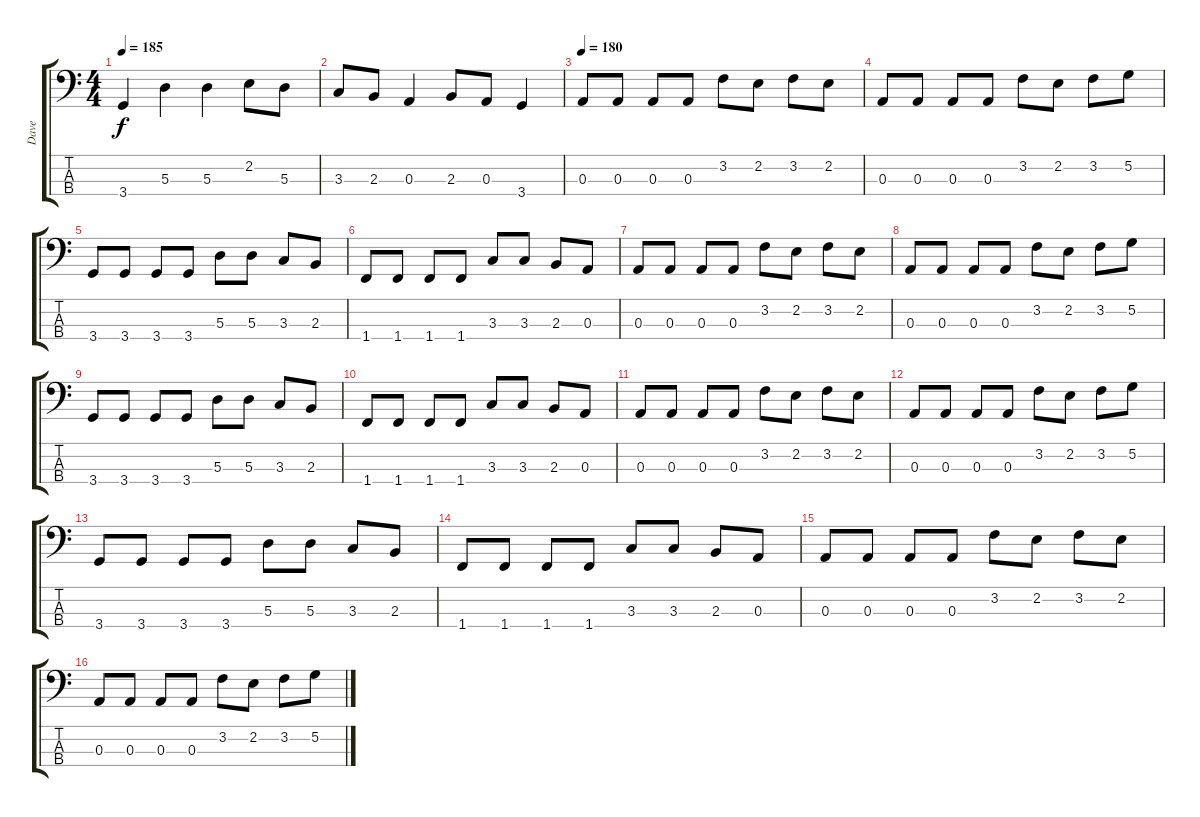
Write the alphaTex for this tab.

\track ("Dave" "Dave") {instrument electricbassfinger}
\staff {score tabs}
\tuning (G2 D2 A1 E1) {hide}
\ts (4 4)
\tempo 185
\clef f4
\ks c
3.4.4{dy f} 5.3.4 5.3.4 2.2.8 5.3.8 |
3.3.8 2.3.8 0.3.4 2.3.8 0.3.8 3.4.4 |
\tempo 180
0.3.8 0.3.8 0.3.8 0.3.8 3.2.8 2.2.8 3.2.8 2.2.8 |
0.3.8 0.3.8 0.3.8 0.3.8 3.2.8 2.2.8 3.2.8 5.2.8 |
3.4.8 3.4.8 3.4.8 3.4.8 5.3.8 5.3.8 3.3.8 2.3.8 |
1.4.8 1.4.8 1.4.8 1.4.8 3.3.8 3.3.8 2.3.8 0.3.8 |
0.3.8 0.3.8 0.3.8 0.3.8 3.2.8 2.2.8 3.2.8 2.2.8 |
0.3.8 0.3.8 0.3.8 0.3.8 3.2.8 2.2.8 3.2.8 5.2.8 |
3.4.8 3.4.8 3.4.8 3.4.8 5.3.8 5.3.8 3.3.8 2.3.8 |
1.4.8 1.4.8 1.4.8 1.4.8 3.3.8 3.3.8 2.3.8 0.3.8 |
0.3.8 0.3.8 0.3.8 0.3.8 3.2.8 2.2.8 3.2.8 2.2.8 |
0.3.8 0.3.8 0.3.8 0.3.8 3.2.8 2.2.8 3.2.8 5.2.8 |
3.4.8 3.4.8 3.4.8 3.4.8 5.3.8 5.3.8 3.3.8 2.3.8 |
1.4.8 1.4.8 1.4.8 1.4.8 3.3.8 3.3.8 2.3.8 0.3.8 |
0.3.8 0.3.8 0.3.8 0.3.8 3.2.8 2.2.8 3.2.8 2.2.8 |
0.3.8 0.3.8 0.3.8 0.3.8 3.2.8 2.2.8 3.2.8 5.2.8
